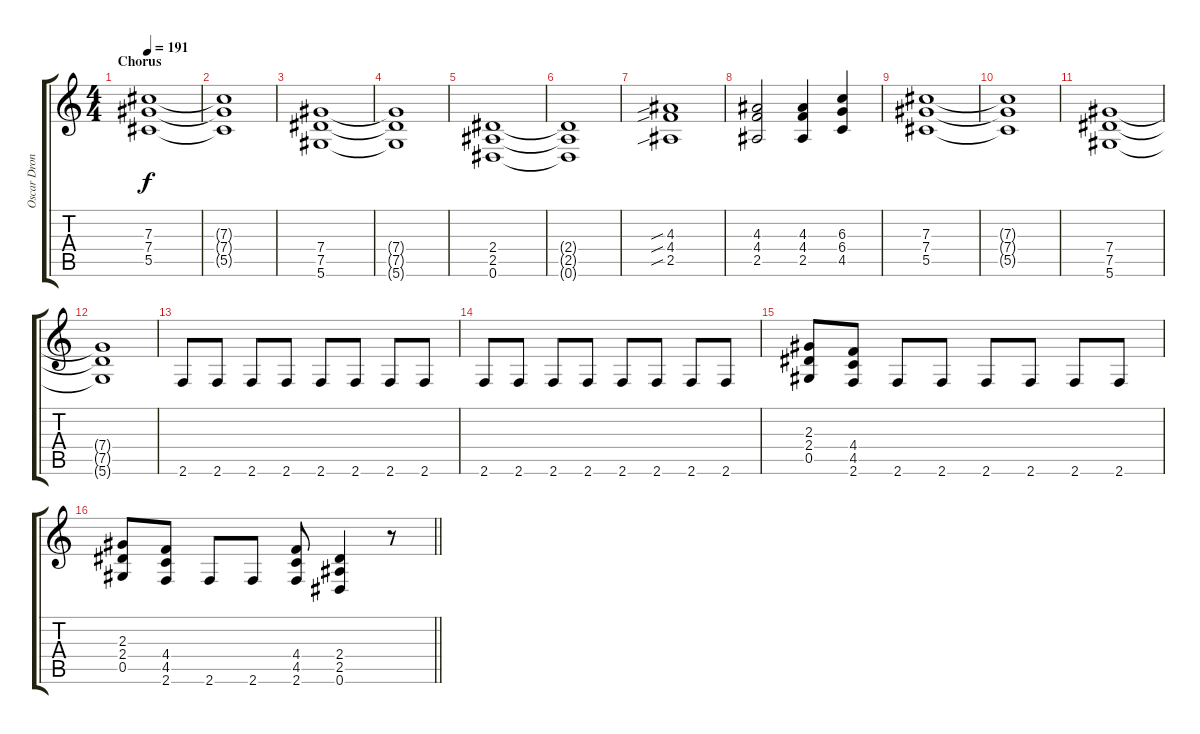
\track ("Oscar Dronjak" "Oscar Dron") {instrument distortionguitar}
\staff {score tabs}
\tuning (Eb4 Bb3 Gb3 Db3 Ab2 Eb2) {hide}
\ts (4 4)
\section ("" "Chorus")
\tempo 191
\clef g2
\ks c
(7.3 7.4 5.5).1{dy f} |
(7.3{t} 7.4{t} 5.5{t}).1 |
(7.4 7.5 5.6).1 |
(7.4{t} 7.5{t} 5.6{t}).1 |
(2.4 2.5 0.6).1 |
(2.4{t} 2.5{t} 0.6{t}).1 |
(4.3{sib} 4.4{sib} 2.5{sib}).1 |
(4.3 4.4 2.5).2 (4.3 4.4 2.5).4 (6.3 6.4 4.5).4 |
(7.3 7.4 5.5).1 |
(7.3{t} 7.4{t} 5.5{t}).1 |
(7.4 7.5 5.6).1 |
(7.4{t} 7.5{t} 5.6{t}).1 |
2.6.8 2.6.8 2.6.8 2.6.8 2.6.8 2.6.8 2.6.8 2.6.8 |
2.6.8 2.6.8 2.6.8 2.6.8 2.6.8 2.6.8 2.6.8 2.6.8 |
(2.3 2.4 0.5).8 (4.4 4.5 2.6).8 2.6.8 2.6.8 2.6.8 2.6.8 2.6.8 2.6.8 |
\barLineRight lightlight
(2.3 2.4 0.5).8 (4.4 4.5 2.6).8 2.6.8 2.6.8 (4.4 4.5 2.6).8 (2.4 2.5 0.6).4 r.8
